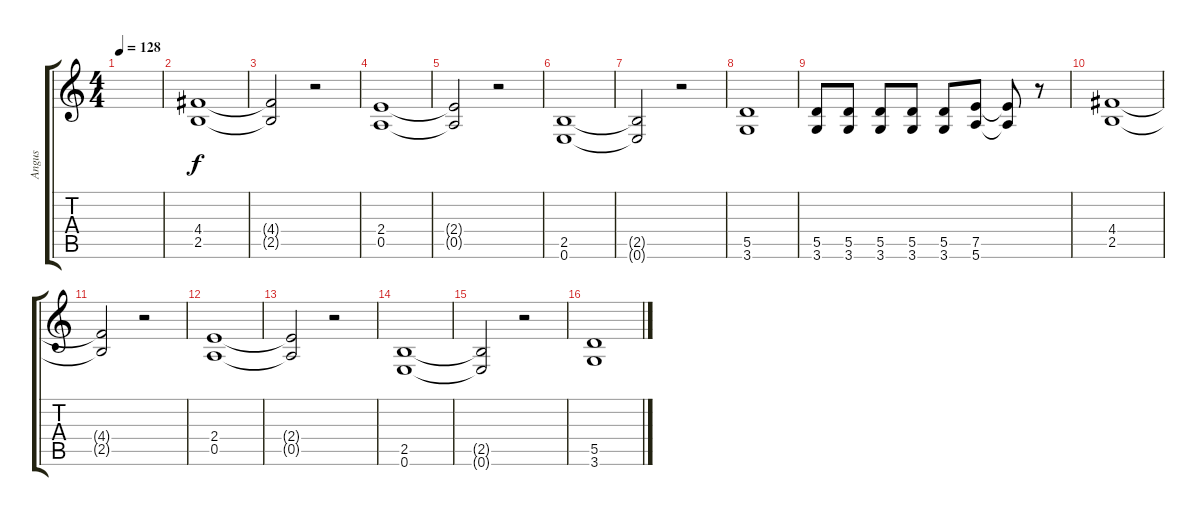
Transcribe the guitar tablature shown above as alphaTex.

\track ("Angus" "Angus") {instrument overdrivenguitar}
\staff {score tabs}
\tuning (E4 B3 G3 D3 A2 E2) {hide}
\ts (4 4)
\tempo 128
\clef g2
\ks c
|
(4.4 2.5).1 |
(4.4{t} 2.5{t}).2 r.2 |
(2.4 0.5).1 |
(2.4{t} 0.5{t}).2 r.2 |
(2.5 0.6).1 |
(2.5{t} 0.6{t}).2 r.2 |
(5.5 3.6).1 |
(5.5 3.6).8 (5.5 3.6).8 (5.5 3.6).8 (5.5 3.6).8 (5.5 3.6).8 (7.5 5.6).8 (7.5{t} 5.6{t}).8 r.8 |
(4.4 2.5).1 |
(4.4{t} 2.5{t}).2 r.2 |
(2.4 0.5).1 |
(2.4{t} 0.5{t}).2 r.2 |
(2.5 0.6).1 |
(2.5{t} 0.6{t}).2 r.2 |
(5.5 3.6).1
